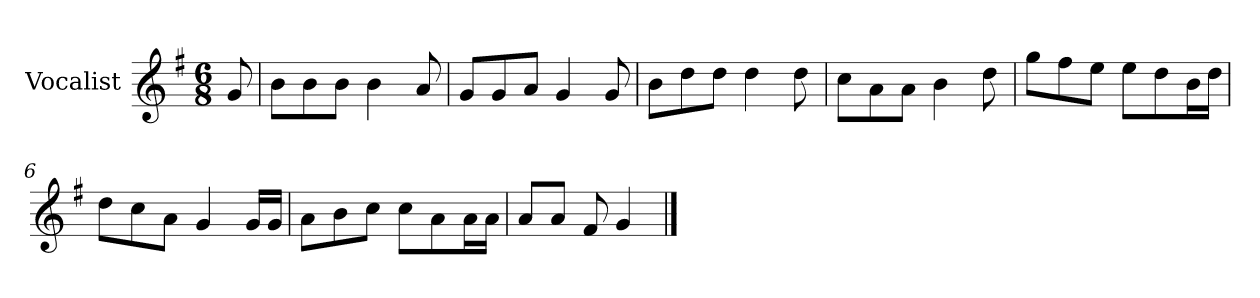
**kern
*part1
*staff1
*I"Vocalist
*k[f#]
*G:
*M6/8
=
8g
=1
8bL
8b
8bJ
4b
8a
=2
8gL
8g
8aJ
4g
8g
=3
8bL
8dd
8ddJ
4dd
8dd
=4
8ccL
8a
8aJ
4b
8dd
=5
8ggL
8ff#
8eeJ
8eeL
8dd
16bL
16ddJJ
=6
8ddL
8cc
8aJ
4g
16gLL
16gJJ
=7
8aL
8b
8ccJ
8ccL
8a
16aL
16aJJ
=8
8aL
8aJ
8f#
4g
==
*-
